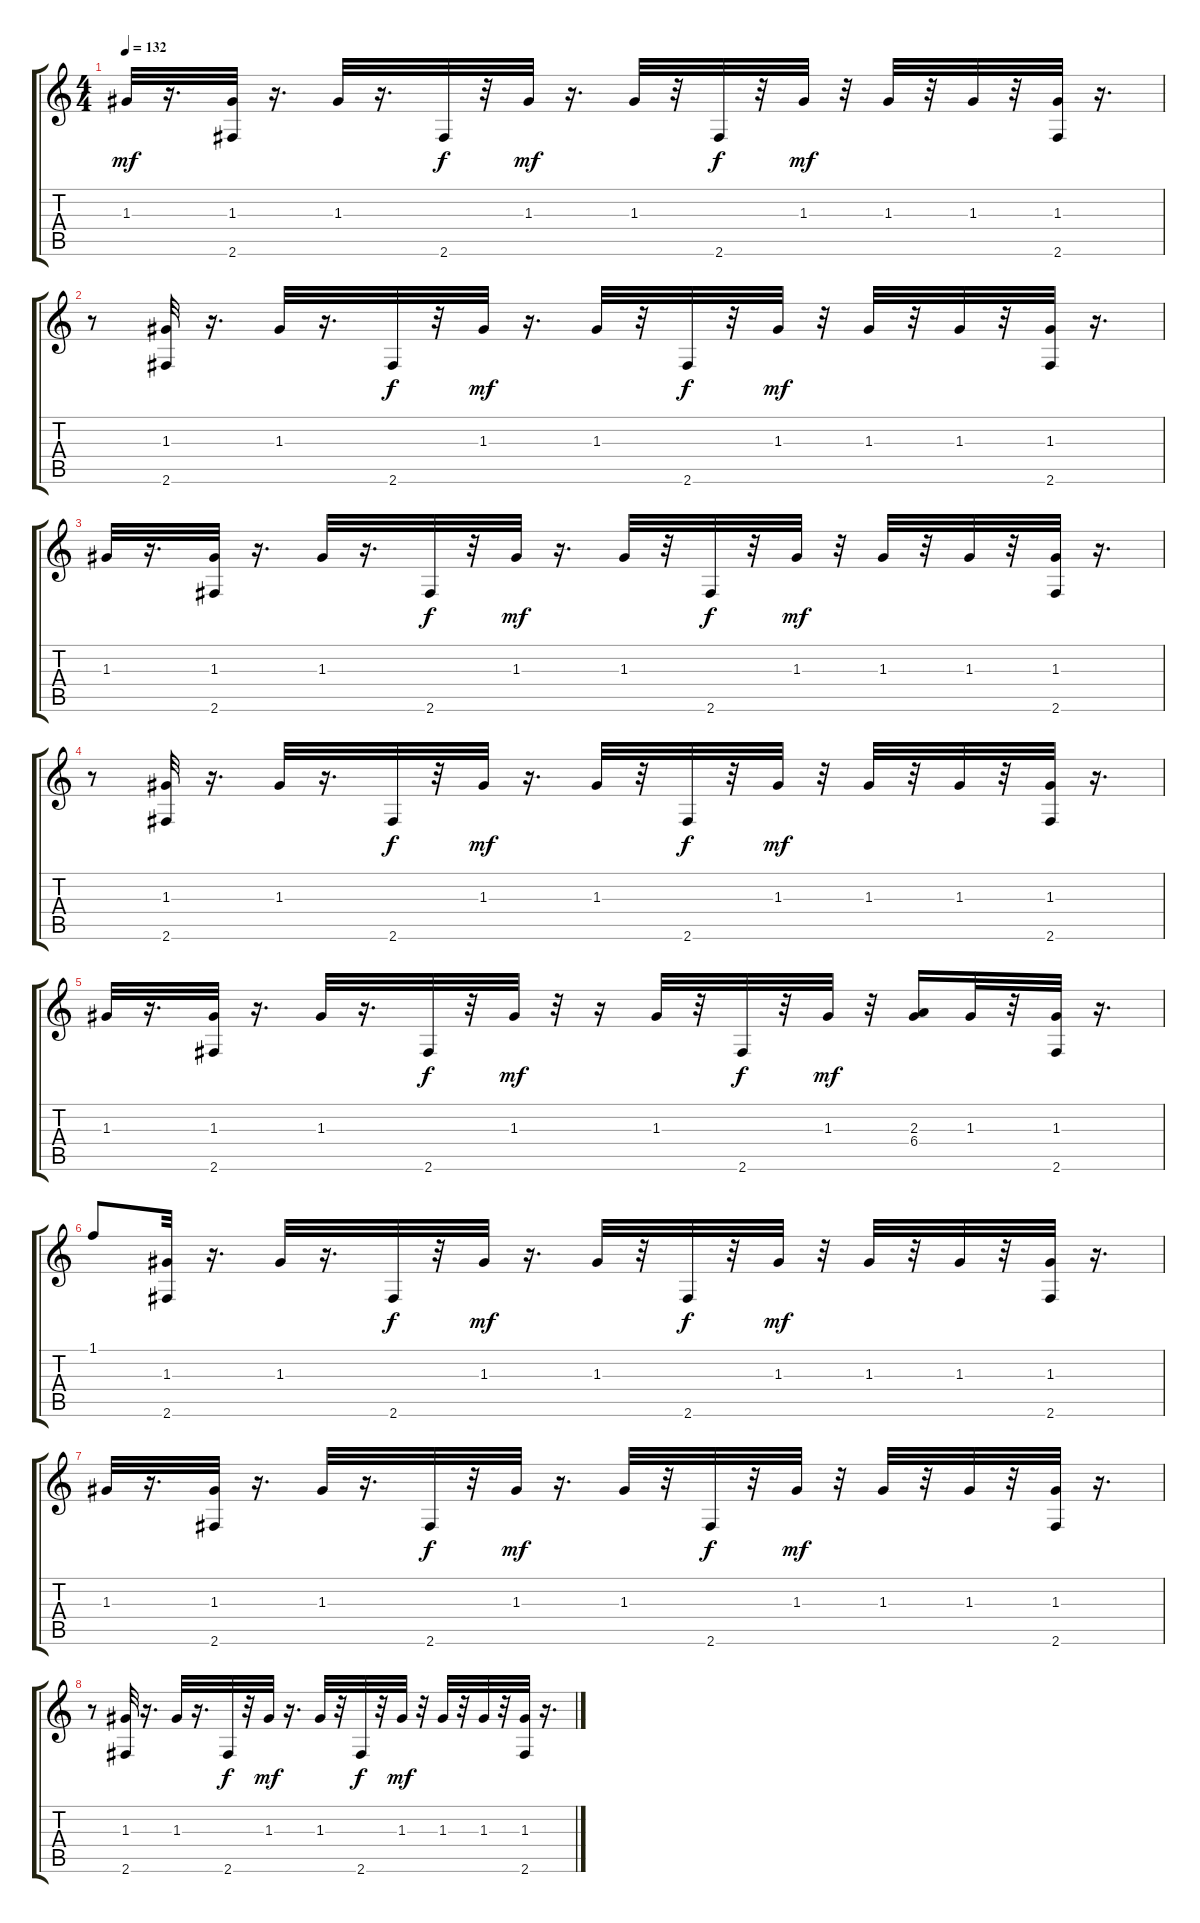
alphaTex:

\track "" {instrument acousticguitarsteel}
\staff {score tabs}
\tuning (E4 B3 G3 D3 A2 E2) {hide}
\ts (4 4)
\tempo 132
\clef g2
\ks c
1.3.32{dy mf} r.16{d} (1.3 2.6).32 r.16{d} 1.3.32 r.16{d} 2.6.32{dy f} r.32 1.3.32{dy mf} r.16{d} 1.3.32 r.32 2.6.32{dy f} r.32 1.3.32{dy mf} r.32 1.3.32 r.32 1.3.32 r.32 (1.3 2.6).32 r.16{d} |
r.8 (1.3 2.6).32 r.16{d} 1.3.32 r.16{d} 2.6.32{dy f} r.32 1.3.32{dy mf} r.16{d} 1.3.32 r.32 2.6.32{dy f} r.32 1.3.32{dy mf} r.32 1.3.32 r.32 1.3.32 r.32 (1.3 2.6).32 r.16{d} |
1.3.32 r.16{d} (1.3 2.6).32 r.16{d} 1.3.32 r.16{d} 2.6.32{dy f} r.32 1.3.32{dy mf} r.16{d} 1.3.32 r.32 2.6.32{dy f} r.32 1.3.32{dy mf} r.32 1.3.32 r.32 1.3.32 r.32 (1.3 2.6).32 r.16{d} |
r.8 (1.3 2.6).32 r.16{d} 1.3.32 r.16{d} 2.6.32{dy f} r.32 1.3.32{dy mf} r.16{d} 1.3.32 r.32 2.6.32{dy f} r.32 1.3.32{dy mf} r.32 1.3.32 r.32 1.3.32 r.32 (1.3 2.6).32 r.16{d} |
1.3.32 r.16{d} (1.3 2.6).32 r.16{d} 1.3.32 r.16{d} 2.6.32{dy f} r.32 1.3.32{dy mf} r.32 r.16 1.3.32 r.32 2.6.32{dy f} r.32 1.3.32{dy mf} r.32 (2.3 6.4).16 1.3.32 r.32 (1.3 2.6).32 r.16{d} |
1.1.8 (1.3 2.6).32 r.16{d} 1.3.32 r.16{d} 2.6.32{dy f} r.32 1.3.32{dy mf} r.16{d} 1.3.32 r.32 2.6.32{dy f} r.32 1.3.32{dy mf} r.32 1.3.32 r.32 1.3.32 r.32 (1.3 2.6).32 r.16{d} |
1.3.32 r.16{d} (1.3 2.6).32 r.16{d} 1.3.32 r.16{d} 2.6.32{dy f} r.32 1.3.32{dy mf} r.16{d} 1.3.32 r.32 2.6.32{dy f} r.32 1.3.32{dy mf} r.32 1.3.32 r.32 1.3.32 r.32 (1.3 2.6).32 r.16{d} |
r.8 (1.3 2.6).32 r.16{d} 1.3.32 r.16{d} 2.6.32{dy f} r.32 1.3.32{dy mf} r.16{d} 1.3.32 r.32 2.6.32{dy f} r.32 1.3.32{dy mf} r.32 1.3.32 r.32 1.3.32 r.32 (1.3 2.6).32 r.16{d}
